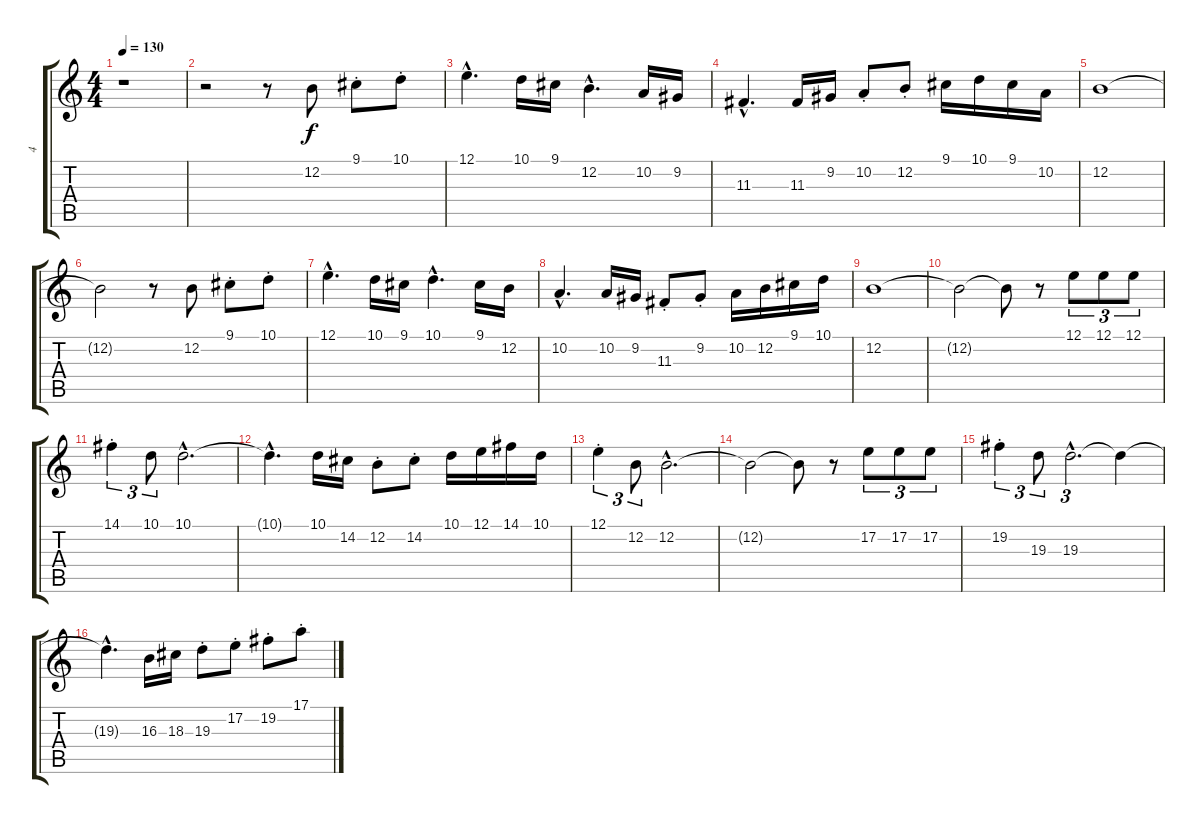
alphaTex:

\track ("4" "4") {instrument trumpet}
\staff {score tabs}
\tuning (E4 B3 G3 D3 A2 E2) {hide}
\ts (4 4)
\tempo 130
\clef g2
\ks c
r.1{dy f instrument trumpet} |
r.2 r.8 12.2.8 9.1{st}.8 10.1{st}.8 |
12.1{hac}.4{d} 10.1.16 9.1.16 12.2{hac}.4{d} 10.2.16 9.2.16 |
11.3{hac}.4{d} 11.3.16 9.2.16 10.2{st}.8 12.2{st}.8 9.1.16 10.1.16 9.1.16 10.2.16 |
12.2.1 |
12.2{t}.2 r.8 12.2.8 9.1{st}.8 10.1{st}.8 |
12.1{hac}.4{d} 10.1.16 9.1.16 10.1{hac}.4{d} 9.1.16 12.2.16 |
10.2{hac}.4{d} 10.2.16 9.2.16 11.3{st}.8 9.2{st}.8 10.2.16 12.2.16 9.1.16 10.1.16 |
12.2.1 |
12.2{t}.2 12.2{t}.8 r.8 12.1.8{tu (3 2)} 12.1.8{tu (3 2)} 12.1.8{tu (3 2)} |
14.1{st}.4{tu (3 2)} 10.1.8{tu (3 2)} 10.1{hac}.2{d} |
10.1{hac t}.4{d} 10.1.16 14.2.16 12.2{st}.8 14.2{st}.8 10.1.16 12.1.16 14.1.16 10.1.16 |
12.1{st}.4{tu (3 2)} 12.2.8{tu (3 2)} 12.2{hac}.2{d} |
12.2{t}.2 12.2{t}.8 r.8 17.2.8{tu (3 2)} 17.2.8{tu (3 2)} 17.2.8{tu (3 2)} |
19.2{st}.4{tu (3 2)} 19.3.8{tu (3 2)} 19.3{hac}.2{d tu (3 2)} 19.3{t}.4 |
19.3{hac t}.4{d} 16.3.16 18.3.16 19.3{st}.8 17.2{st}.8 19.2{st}.8 17.1{st}.8
